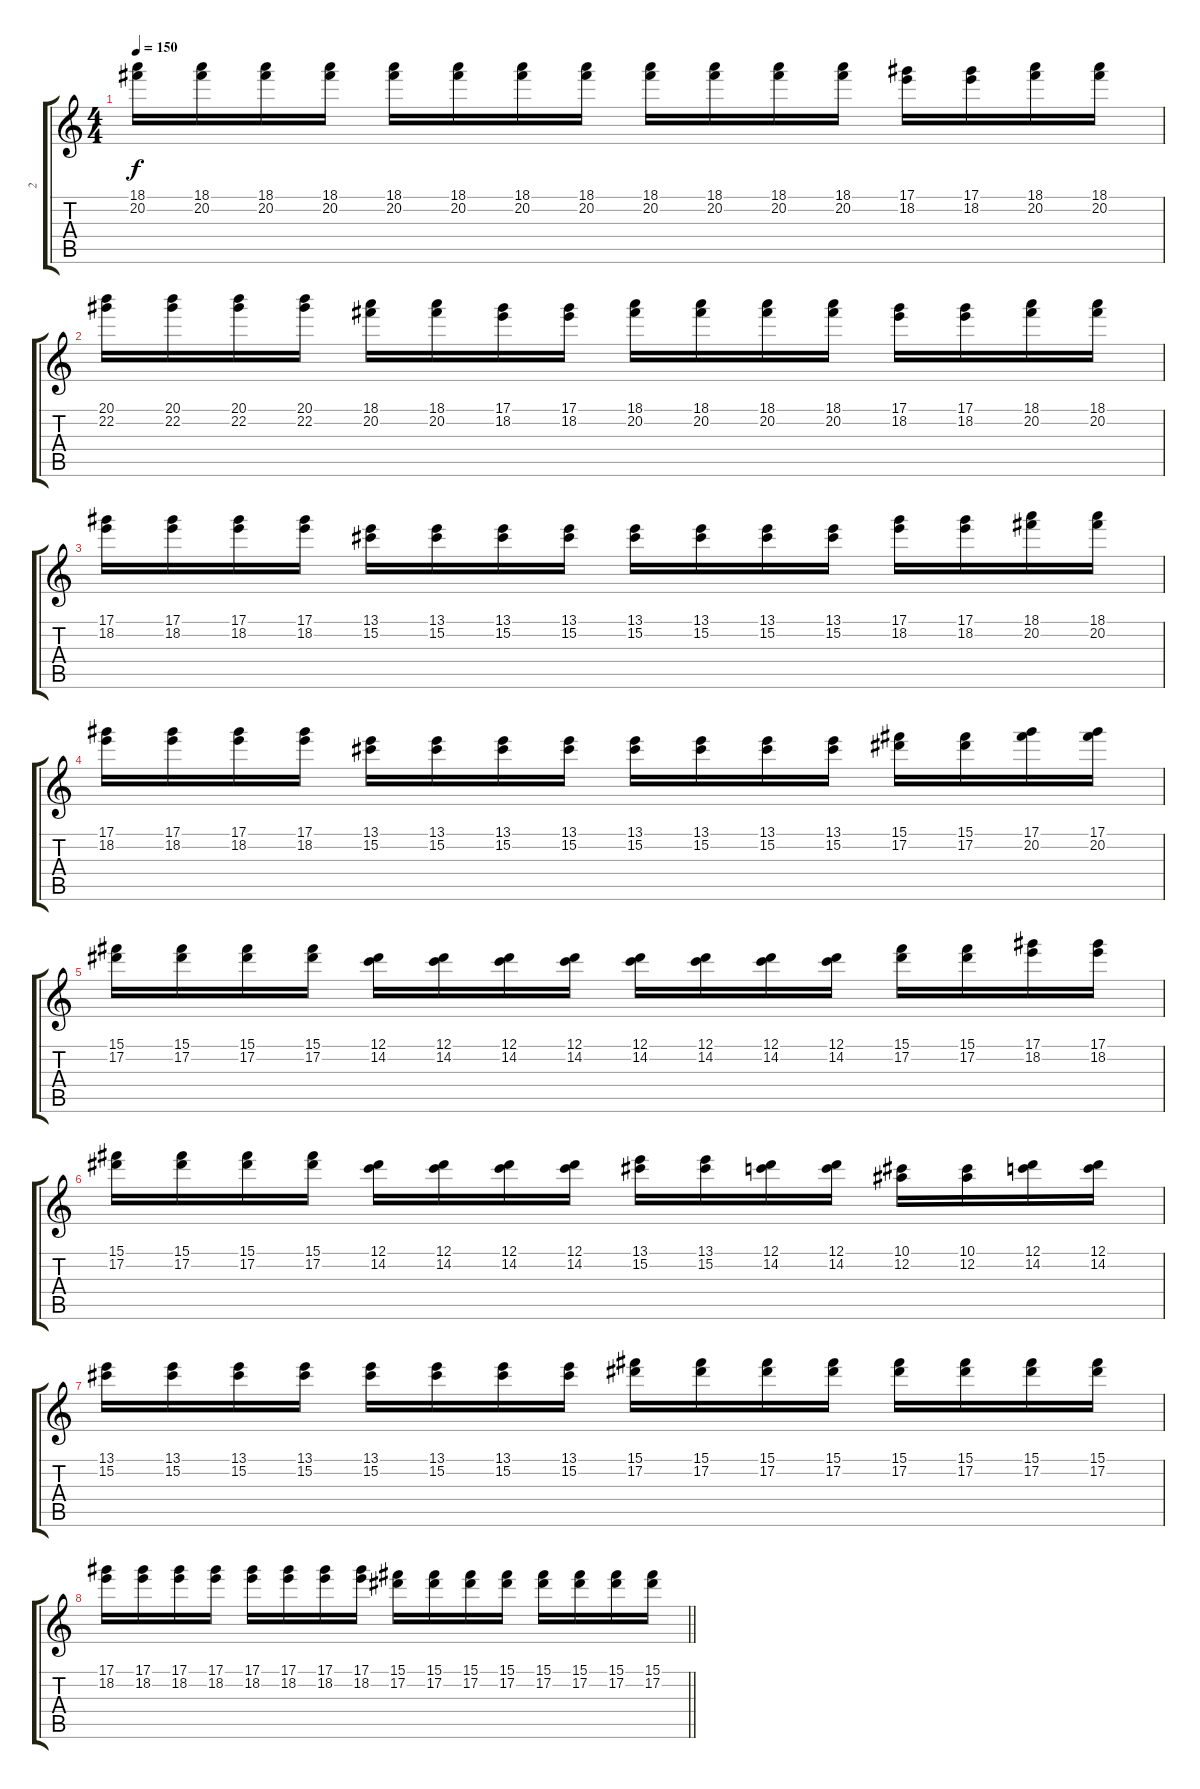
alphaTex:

\track ("2" "2") {instrument electricguitarjazz}
\staff {score tabs}
\tuning (Eb4 Bb3 Gb3 Db3 Ab2 Db2) {hide}
\ts (4 4)
\tempo 150
\clef g2
\ks c
(18.1 20.2).16{dy f} (18.1 20.2).16 (18.1 20.2).16 (18.1 20.2).16 (18.1 20.2).16 (18.1 20.2).16 (18.1 20.2).16 (18.1 20.2).16 (18.1 20.2).16 (18.1 20.2).16 (18.1 20.2).16 (18.1 20.2).16 (17.1 18.2).16 (17.1 18.2).16 (18.1 20.2).16 (18.1 20.2).16 |
(20.1 22.2).16 (20.1 22.2).16 (20.1 22.2).16 (20.1 22.2).16 (18.1 20.2).16 (18.1 20.2).16 (17.1 18.2).16 (17.1 18.2).16 (18.1 20.2).16 (18.1 20.2).16 (18.1 20.2).16 (18.1 20.2).16 (17.1 18.2).16 (17.1 18.2).16 (18.1 20.2).16 (18.1 20.2).16 |
(17.1 18.2).16 (17.1 18.2).16 (17.1 18.2).16 (17.1 18.2).16 (13.1 15.2).16 (13.1 15.2).16 (13.1 15.2).16 (13.1 15.2).16 (13.1 15.2).16 (13.1 15.2).16 (13.1 15.2).16 (13.1 15.2).16 (17.1 18.2).16 (17.1 18.2).16 (18.1 20.2).16 (18.1 20.2).16 |
(17.1 18.2).16 (17.1 18.2).16 (17.1 18.2).16 (17.1 18.2).16 (13.1 15.2).16 (13.1 15.2).16 (13.1 15.2).16 (13.1 15.2).16 (13.1 15.2).16 (13.1 15.2).16 (13.1 15.2).16 (13.1 15.2).16 (15.1 17.2).16 (15.1 17.2).16 (17.1 20.2).16 (17.1 20.2).16 |
(15.1 17.2).16 (15.1 17.2).16 (15.1 17.2).16 (15.1 17.2).16 (12.1 14.2).16 (12.1 14.2).16 (12.1 14.2).16 (12.1 14.2).16 (12.1 14.2).16 (12.1 14.2).16 (12.1 14.2).16 (12.1 14.2).16 (15.1 17.2).16 (15.1 17.2).16 (17.1 18.2).16 (17.1 18.2).16 |
(15.1 17.2).16 (15.1 17.2).16 (15.1 17.2).16 (15.1 17.2).16 (12.1 14.2).16 (12.1 14.2).16 (12.1 14.2).16 (12.1 14.2).16 (13.1 15.2).16 (13.1 15.2).16 (12.1 14.2).16 (12.1 14.2).16 (10.1 12.2).16 (10.1 12.2).16 (12.1 14.2).16 (12.1 14.2).16 |
(13.1 15.2).16 (13.1 15.2).16 (13.1 15.2).16 (13.1 15.2).16 (13.1 15.2).16 (13.1 15.2).16 (13.1 15.2).16 (13.1 15.2).16 (15.1 17.2).16 (15.1 17.2).16 (15.1 17.2).16 (15.1 17.2).16 (15.1 17.2).16 (15.1 17.2).16 (15.1 17.2).16 (15.1 17.2).16 |
\barLineRight lightlight
(17.1 18.2).16 (17.1 18.2).16 (17.1 18.2).16 (17.1 18.2).16 (17.1 18.2).16 (17.1 18.2).16 (17.1 18.2).16 (17.1 18.2).16 (15.1 17.2).16 (15.1 17.2).16 (15.1 17.2).16 (15.1 17.2).16 (15.1 17.2).16 (15.1 17.2).16 (15.1 17.2).16 (15.1 17.2).16
